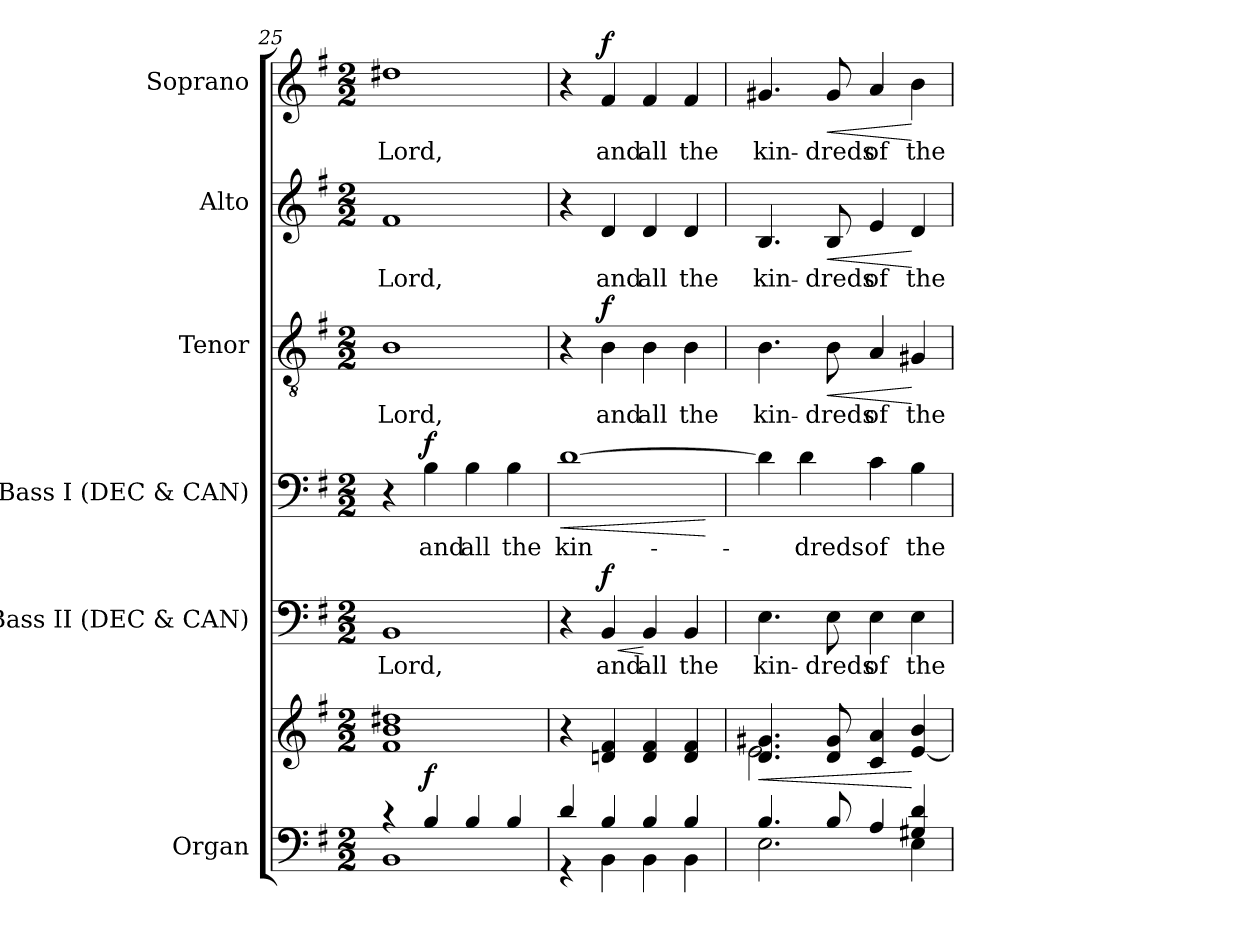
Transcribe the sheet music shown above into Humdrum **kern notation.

**kern	**kern	**dynam	**kern	**text	**dynam	**kern	**text	**dynam	**kern	**text	**dynam	**kern	**text	**dynam	**kern	**text	**dynam
*part6	*part6	*part6	*part5	*part5	*part5	*part4	*part4	*part4	*part3	*part3	*part3	*part2	*part2	*part2	*part1	*part1	*part1
*staff7	*staff6	*staff6/7	*staff5	*staff5	*staff5	*staff4	*staff4	*staff4	*staff3	*staff3	*staff3	*staff2	*staff2	*staff2	*staff1	*staff1	*staff1
*I"Organ	*	*	*I"Bass II (DEC & CAN)	*	*	*I"Bass I (DEC & CAN)	*	*	*I"Tenor	*	*	*I"Alto	*	*	*I"Soprano	*	*
*I'Org.	*	*	*I'B II.	*	*	*I'B I.	*	*	*I'T.	*	*	*I'A.	*	*	*I'S.	*	*
*clefF4	*clefG2	*	*clefF4	*	*	*clefF4	*	*	*clefGv2	*	*	*clefG2	*	*	*clefG2	*	*
*	*	*	*	*	*	*	*	*	*ITrd7c12	*	*	*	*	*	*	*	*
*k[f#]	*k[f#]	*	*k[f#]	*	*	*k[f#]	*	*	*k[f#]	*	*	*k[f#]	*	*	*k[f#]	*	*
*G:	*G:	*	*G:	*	*	*G:	*	*	*G:	*	*	*G:	*	*	*G:	*	*
*M2/2	*M2/2	*	*M2/2	*	*	*M2/2	*	*	*M2/2	*	*	*M2/2	*	*	*M2/2	*	*
=25	=25	=25	=25	=25	=25	=25	=25	=25	=25	=25	=25	=25	=25	=25	=25	=25	=25
*^	*	*	*	*	*	*	*	*	*	*	*	*	*	*	*	*	*
!	!	!	!	!	!LO:LY:b:color=#000000	!	!	!	!	!	!	!	!	!	!	!	!	!
!	!	!	!	!	!	!	!	!	!	!	!LO:LY:b:color=#000000	!	!	!	!	!	!	!
!	!	!	!	!	!	!	!	!	!	!	!	!	!	!LO:LY:b:color=#000000	!	!	!	!
!	!	!	!	!	!	!	!	!	!	!	!	!	!	!	!	!	!LO:LY:b:color=#000000	!
*	*	*^	*	*	*	*	*	*	*	*	*	*	*	*	*	*	*	*
4r	1BBi	1f#i 1bi 1dd#Xi	4ryy	.	1BBi	Lord,	.	4r	.	.	1BBi	Lord,	.	1f#i	Lord,	.	1dd#Xi	Lord,	.
!	!	!	!	!	!	!	!	!	!LO:LY:b:color=#000000	!	!	!	!	!	!	!	!	!	!
4Bi/	.	.	2.ryy	f	.	.	.	4Bi\	and	f	.	.	.	.	.	.	.	.	.
!	!	!	!	!	!	!	!	!	!LO:LY:b:color=#000000	!	!	!	!	!	!	!	!	!	!
4Bi/	.	.	.	.	.	.	.	4Bi\	all	.	.	.	.	.	.	.	.	.	.
!	!	!	!	!	!	!	!	!	!LO:LY:b:color=#000000	!	!	!	!	!	!	!	!	!	!
4Bi/	.	.	.	.	.	.	.	4Bi\	the	.	.	.	.	.	.	.	.	.	.
*	*	*v	*v	*	*	*	*	*	*	*	*	*	*	*	*	*	*	*	*
=26	=26	=26	=26	=26	=26	=26	=26	=26	=26	=26	=26	=26	=26	=26	=26	=26	=26	=26
*	*	*^	*	*	*	*	*	*	*	*	*	*	*	*	*	*	*	*
!	!	!	!	!	!	!	!	!	!LO:LY:b:color=#000000	!LO:HP:b	!	!	!	!	!	!	!	!	!
*	*	*v	*v	*	*	*	*	*	*	*	*	*	*	*	*	*	*	*	*
4di/	4r	4r	.	4r	.	.	[1di	kin-	<	4r	.	.	4r	.	.	4r	.	.
!	!	!	!	!	!LO:LY:b:color=#000000	!LO:HP:b	!	!	!	!	!	!	!	!	!	!	!	!
!	!	!	!	!	!	!	!	!	!	!	!LO:LY:b:color=#000000	!	!	!	!	!	!	!
!	!	!	!	!	!	!	!	!	!	!	!	!	!	!LO:LY:b:color=#000000	!	!	!	!
!	!	!	!	!	!	!	!	!	!	!	!	!	!	!	!	!	!LO:LY:b:color=#000000	!
4Bi/	4BBi\	4dni/ 4f#i	.	4BBi/	and	< f	.	.	.	4BBi\	and	f	4di/	and	.	4f#i/	and	f
!	!	!	!	!	!LO:LY:b:color=#000000	!	!	!	!	!	!	!	!	!	!	!	!	!
!	!	!	!	!	!	!	!	!	!	!	!LO:LY:b:color=#000000	!	!	!	!	!	!	!
!	!	!	!	!	!	!	!	!	!	!	!	!	!	!LO:LY:b:color=#000000	!	!	!	!
!	!	!	!	!	!	!	!	!	!	!	!	!	!	!	!	!	!LO:LY:b:color=#000000	!
4Bi/	4BBi\	4di/ 4f#i	.	4BBi/	all	[	.	.	.	4BBi\	all	.	4di/	all	.	4f#i/	all	.
!	!	!	!	!	!LO:LY:b:color=#000000	!	!	!	!	!	!	!	!	!	!	!	!	!
!	!	!	!	!	!	!	!	!	!	!	!LO:LY:b:color=#000000	!	!	!	!	!	!	!
!	!	!	!	!	!	!	!	!	!	!	!	!	!	!LO:LY:b:color=#000000	!	!	!	!
!	!	!	!	!	!	!	!	!	!	!	!	!	!	!	!	!	!LO:LY:b:color=#000000	!
4Bi/	4BBi\	4di/ 4f#i	.	4BBi/	the	.	.	.	.	4BBi\	the	.	4di/	the	.	4f#i/	the	.
*v	*v	*	*	*	*	*	*	*	*	*	*	*	*	*	*	*	*	*
.	.	.	.	.	.	.	.	[	.	.	.	.	.	.	.	.	.
=27	=27	=27	=27	=27	=27	=27	=27	=27	=27	=27	=27	=27	=27	=27	=27	=27	=27
*^	*^	*	*	*	*	*	*	*	*	*	*	*	*	*	*	*	*
!	!	!	!	!LO:HP:b	!	!	!	!	!	!	!	!	!	!	!	!	!	!	!
!	!	!	!	!	!	!LO:LY:b:color=#000000	!	!	!	!	!	!	!	!	!	!	!	!	!
!	!	!	!	!	!	!	!	!	!	!	!	!LO:LY:b:color=#000000	!	!	!	!	!	!	!
!	!	!	!	!	!	!	!	!	!	!	!	!	!	!	!LO:LY:b:color=#000000	!	!	!	!
!	!	!	!	!	!	!	!	!	!	!	!	!	!	!	!	!	!	!LO:LY:b:color=#000000	!
4.Bi/	2.Ei\	4.di/ 4.g#Xi	2.ei\	<	4.Ei\	kin-	.	4di\]	.	.	4.BBi\	kin-	.	4.Bi/	kin-	.	4.g#Xi/	kin-	.
!	!	!	!	!	!	!	!	!	!LO:LY:b:color=#000000	!	!	!	!	!	!	!	!	!	!
.	.	.	.	.	.	.	.	4di\	-dreds	.	.	.	.	.	.	.	.	.	.
!	!	!	!	!	!	!LO:LY:b:color=#000000	!	!	!	!	!	!	!	!	!	!	!	!	!
!	!	!	!	!	!	!	!	!	!	!	!	!LO:LY:b:color=#000000	!LO:HP:b	!	!	!	!	!	!
!	!	!	!	!	!	!	!	!	!	!	!	!	!	!	!LO:LY:b:color=#000000	!LO:HP:b	!	!	!
!	!	!	!	!	!	!	!	!	!	!	!	!	!	!	!	!	!	!LO:LY:b:color=#000000	!LO:HP:b
8Bi/	.	8di/ 8g#i	.	.	8Ei\	-dreds	.	.	.	.	8BBi\	-dreds	<	8Bi/	-dreds	<	8g#i/	-dreds	<
!	!	!	!	!	!	!LO:LY:b:color=#000000	!	!	!	!	!	!	!	!	!	!	!	!	!
!	!	!	!	!	!	!	!	!	!LO:LY:b:color=#000000	!	!	!	!	!	!	!	!	!	!
!	!	!	!	!	!	!	!	!	!	!	!	!LO:LY:b:color=#000000	!	!	!	!	!	!	!
!	!	!	!	!	!	!	!	!	!	!	!	!	!	!	!LO:LY:b:color=#000000	!	!	!	!
!	!	!	!	!	!	!	!	!	!	!	!	!	!	!	!	!	!	!LO:LY:b:color=#000000	!
4Ai/	.	4ci/ 4ai	.	.	4Ei\	of	.	4ci\	of	.	4AAi/	of	.	4ei/	of	.	4ai/	of	.
!	!	!	!	!	!	!LO:LY:b:color=#000000	!	!	!	!	!	!	!	!	!	!	!	!	!
!	!	!	!	!	!	!	!	!	!LO:LY:b:color=#000000	!	!	!	!	!	!	!	!	!	!
!	!	!	!	!	!	!	!	!	!	!	!	!LO:LY:b:color=#000000	!	!	!	!	!	!	!
!	!	!	!	!	!	!	!	!	!	!	!	!	!	!	!LO:LY:b:color=#000000	!	!	!	!
!	!	!	!	!	!	!	!	!	!	!	!	!	!	!	!	!	!	!LO:LY:b:color=#000000	!
4G#Xi/ 4di	4Ei\	[4ei/ 4bi	4ryy	[	4Ei\	the	.	4Bi\	the	.	4GG#Xi/	the	[	4di/	the	[	4bi\	the	[
*v	*v	*	*	*	*	*	*	*	*	*	*	*	*	*	*	*	*	*	*
*	*v	*v	*	*	*	*	*	*	*	*	*	*	*	*	*	*	*	*
=	=	=	=	=	=	=	=	=	=	=	=	=	=	=	=	=	=
*-	*-	*-	*-	*-	*-	*-	*-	*-	*-	*-	*-	*-	*-	*-	*-	*-	*-
